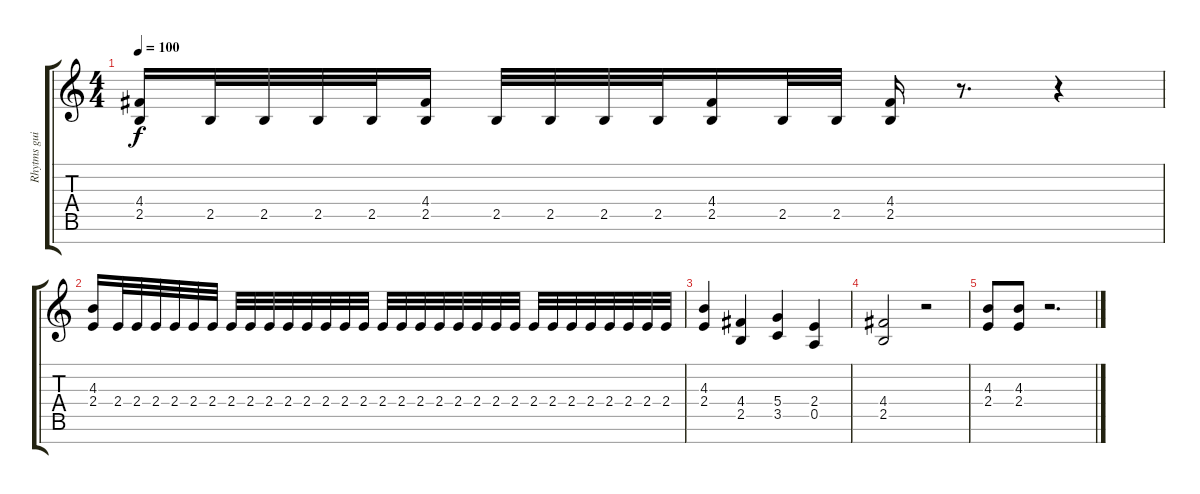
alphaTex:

\track ("Rhytms guit 1" "Rhytms gui") {instrument overdrivenguitar}
\staff {score tabs}
\tuning (E4 B3 G3 D3 A2 E2 B1) {hide}
\ts (4 4)
\tempo 100
\clef g2
\ks c
(4.4 2.5).16{dy f} 2.5.32 2.5.32 2.5.32 2.5.32 (4.4 2.5).16 2.5.32 2.5.32 2.5.32 2.5.32 (4.4 2.5).16 2.5.32 2.5.32 (4.4 2.5).16 r.8{d} r.4 |
(4.3 2.4).16 2.4.32 2.4.32 2.4.32 2.4.32 2.4.32 2.4.32 2.4.32 2.4.32 2.4.32 2.4.32 2.4.32 2.4.32 2.4.32 2.4.32 2.4.32 2.4.32 2.4.32 2.4.32 2.4.32 2.4.32 2.4.32 2.4.32 2.4.32 2.4.32 2.4.32 2.4.32 2.4.32 2.4.32 2.4.32 2.4.32 |
(4.3 2.4).4 (4.4 2.5).4 (5.4 3.5).4 (2.4 0.5).4 |
(4.4 2.5).2 r.2 |
(4.3 2.4).8 (4.3 2.4).8 r.2{d}
